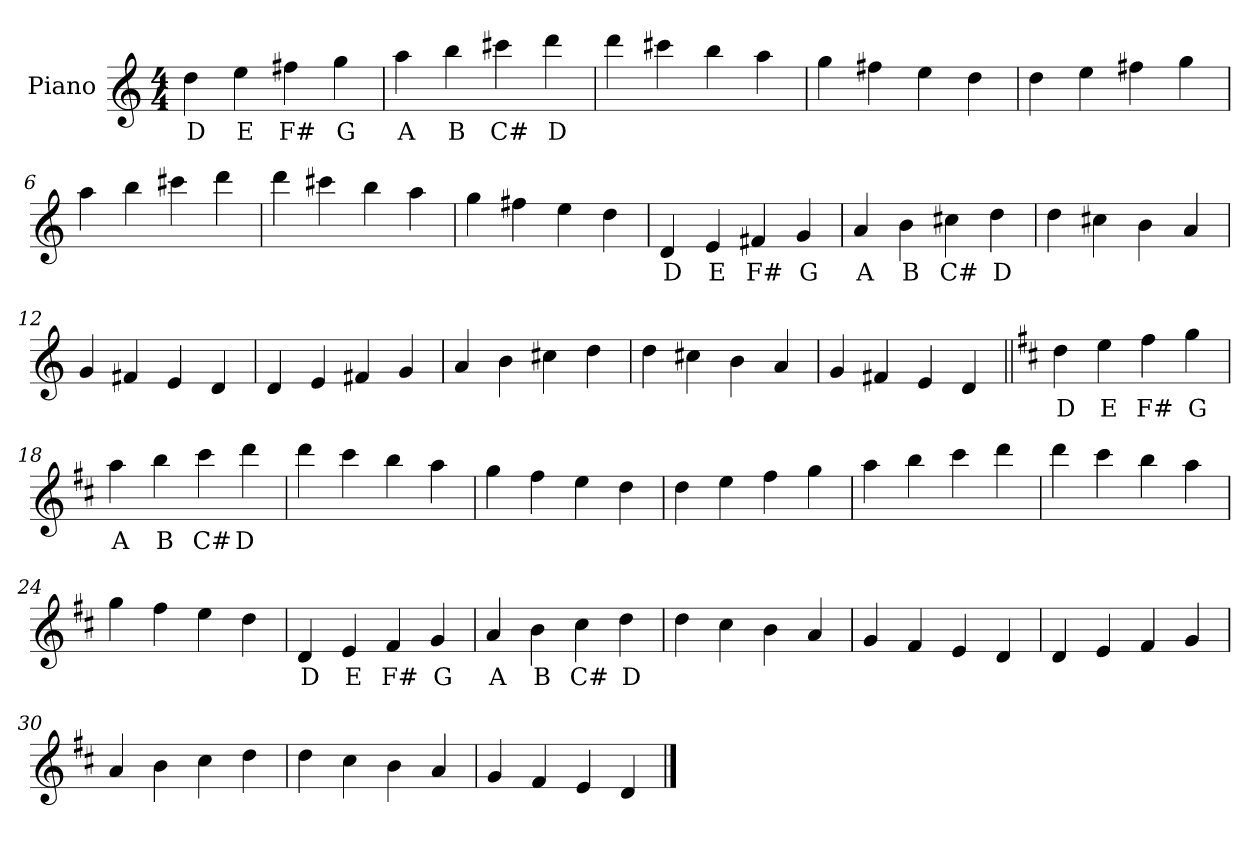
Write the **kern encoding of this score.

**kern	**text
*part1	*part1
*staff1	*staff1
*I"Piano	*
*I'Pno.	*
*clefG2	*
*k[]	*
*M4/4	*
=1	=1
!	!LO:LY:b
4dd\	D
!	!LO:LY:b
4ee\	E
!	!LO:LY:b
4ff#X\	F#
!	!LO:LY:b
4gg\	G
=2	=2
!	!LO:LY:b
4aa\	A
!	!LO:LY:b
4bb\	B
!	!LO:LY:b
4ccc#X\	C#
!	!LO:LY:b
4ddd\	D
=3	=3
4ddd\	.
4ccc#X\	.
4bb\	.
4aa\	.
=4	=4
4gg\	.
4ff#X\	.
4ee\	.
4dd\	.
=5	=5
4dd\	.
4ee\	.
4ff#X\	.
4gg\	.
=6	=6
4aa\	.
4bb\	.
4ccc#X\	.
4ddd\	.
=7	=7
4ddd\	.
4ccc#X\	.
4bb\	.
4aa\	.
=8	=8
4gg\	.
4ff#X\	.
4ee\	.
4dd\	.
!!LO:LB:g=z
=9	=9
!	!LO:LY:b
4d/	D
!	!LO:LY:b
4e/	E
!	!LO:LY:b
4f#X/	F#
!	!LO:LY:b
4g/	G
=10	=10
!	!LO:LY:b
4a/	A
!	!LO:LY:b
4b\	B
!	!LO:LY:b
4cc#X\	C#
!	!LO:LY:b
4dd\	D
=11	=11
4dd\	.
4cc#X\	.
4b\	.
4a/	.
=12	=12
4g/	.
4f#X/	.
4e/	.
4d/	.
=13	=13
4d/	.
4e/	.
4f#X/	.
4g/	.
=14	=14
4a/	.
4b\	.
4cc#X\	.
4dd\	.
=15	=15
4dd\	.
4cc#X\	.
4b\	.
4a/	.
=16	=16
4g/	.
4f#X/	.
4e/	.
4d/	.
!!LO:LB:g=z
=17||	=17||
*k[f#c#]	*
!	!LO:LY:b
4dd\	D
!	!LO:LY:b
4ee\	E
!	!LO:LY:b
4ff#\	F#
!	!LO:LY:b
4gg\	G
=18	=18
!	!LO:LY:b
4aa\	A
!	!LO:LY:b
4bb\	B
!	!LO:LY:b
4ccc#\	C#
!	!LO:LY:b
4ddd\	D
=19	=19
4ddd\	.
4ccc#\	.
4bb\	.
4aa\	.
=20	=20
4gg\	.
4ff#\	.
4ee\	.
4dd\	.
=21	=21
4dd\	.
4ee\	.
4ff#\	.
4gg\	.
=22	=22
4aa\	.
4bb\	.
4ccc#\	.
4ddd\	.
=23	=23
4ddd\	.
4ccc#\	.
4bb\	.
4aa\	.
=24	=24
4gg\	.
4ff#\	.
4ee\	.
4dd\	.
!!LO:LB:g=z
=25	=25
!	!LO:LY:b
4d/	D
!	!LO:LY:b
4e/	E
!	!LO:LY:b
4f#/	F#
!	!LO:LY:b
4g/	G
=26	=26
!	!LO:LY:b
4a/	A
!	!LO:LY:b
4b\	B
!	!LO:LY:b
4cc#\	C#
!	!LO:LY:b
4dd\	D
=27	=27
4dd\	.
4cc#\	.
4b\	.
4a/	.
=28	=28
4g/	.
4f#/	.
4e/	.
4d/	.
=29	=29
4d/	.
4e/	.
4f#/	.
4g/	.
=30	=30
4a/	.
4b\	.
4cc#\	.
4dd\	.
=31	=31
4dd\	.
4cc#\	.
4b\	.
4a/	.
=32	=32
4g/	.
4f#/	.
4e/	.
4d/	.
==	==
*-	*-
